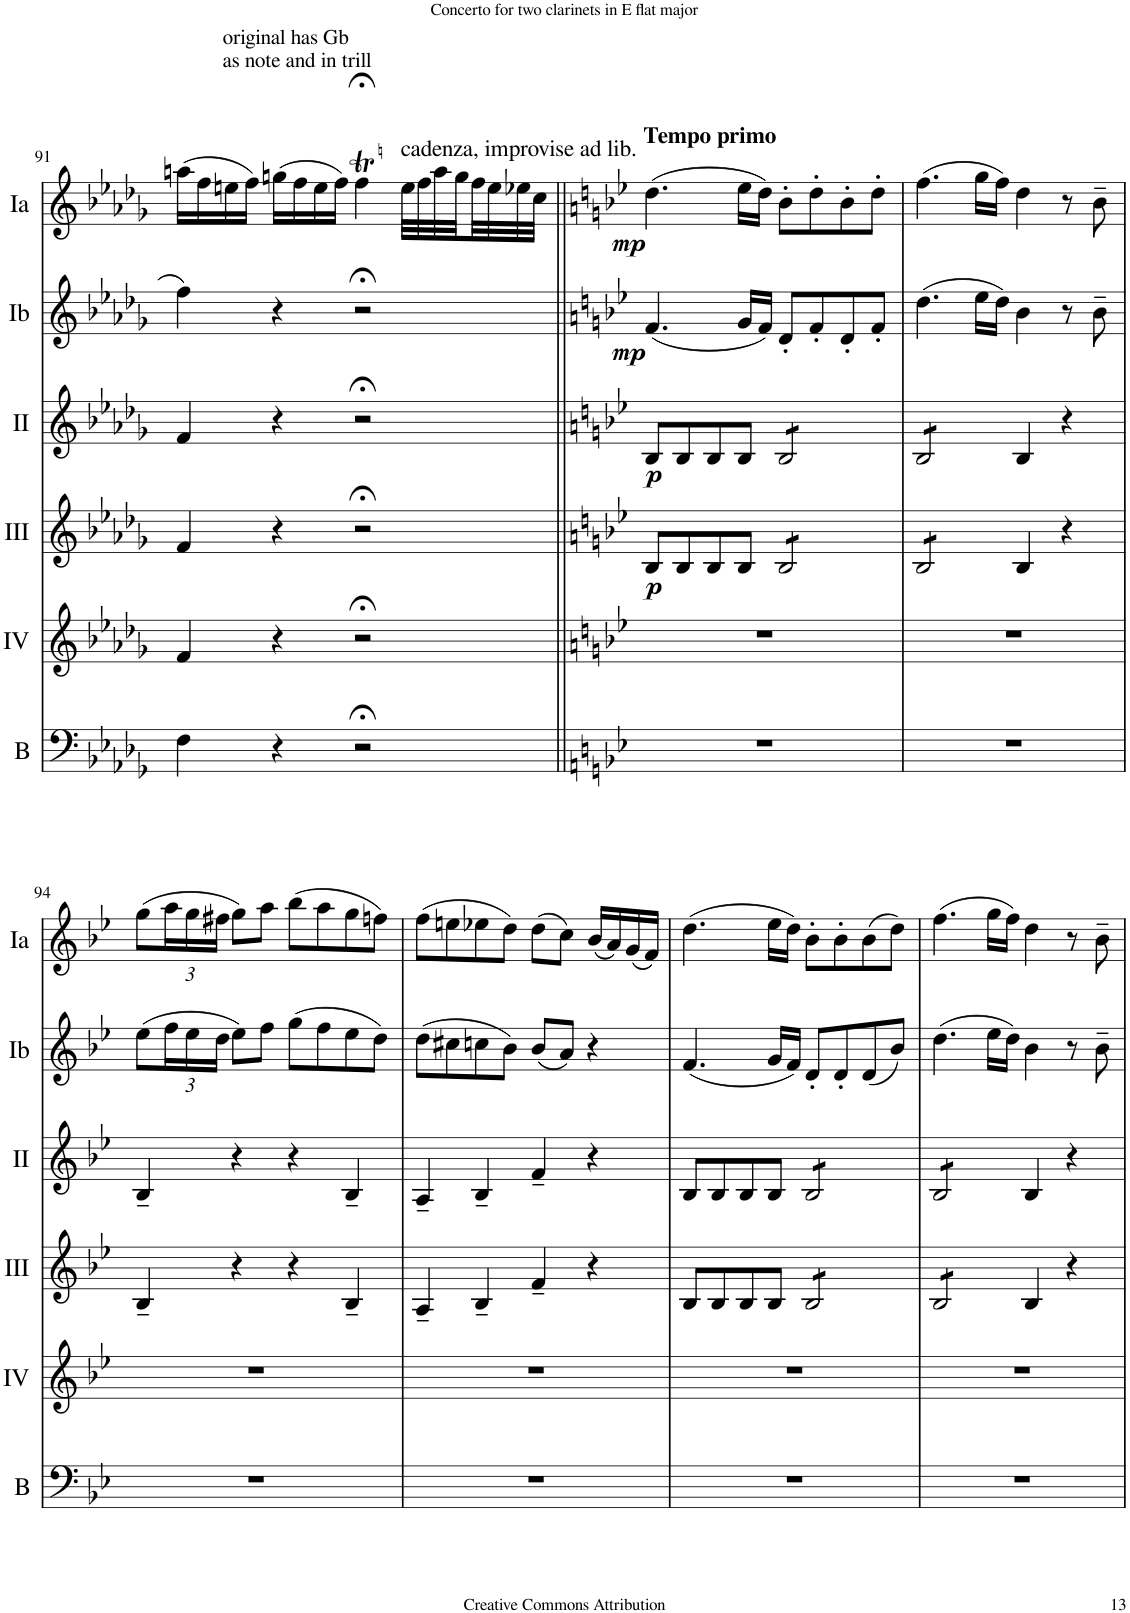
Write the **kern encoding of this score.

**kern	**kern	**kern	**dynam	**kern	**dynam	**kern	**dynam	**kern	**dynam
*part6	*part5	*part4	*part4	*part3	*part3	*part2	*part2	*part1	*part1
*staff6	*staff5	*staff4	*staff4	*staff3	*staff3	*staff2	*staff2	*staff1	*staff1
*I"Bass	*I"Acc. 4	*I"Acc. 3	*	*I"Acc. 2	*	*I"Acc. 1b	*	*I"Acc. 1a	*
*I'B	*	*	*	*	*	*	*	*	*
!!LO:PB:g=z
*clefF4	*clefG2	*clefG2	*	*clefG2	*	*clefG2	*	*clefG2	*
*Trd7c12	*Trd7c12	*	*	*	*	*	*	*	*
*k[b-e-a-d-g-]	*k[b-e-a-d-g-]	*k[b-e-a-d-g-]	*	*k[b-e-a-d-g-]	*	*k[b-e-a-d-g-]	*	*k[b-e-a-d-g-]	*
*M4/4	*M4/4	*M4/4	*	*M4/4	*	*M4/4	*	*M4/4	*
=91	=91	=91	=91	=91	=91	=91	=91	=91	=91
4F\	4f/	4f/	.	4f/	.	4ff\	.	(16aan\LL	.
.	.	.	.	.	.	.	.	16ff\	.
.	.	.	.	.	.	.	.	16een\	.
.	.	.	.	.	.	.	.	16ff\JJ)	.
!	!	!	!	!	!	!	!	!LO:TX:a:t=original has Gb	!
!	!	!	!	!	!	!	!	!LO:TX:a:t=as note and in trill	!
4r	4r	4r	.	4r	.	4r	.	(16ggn\LL	.
.	.	.	.	.	.	.	.	16ff\	.
.	.	.	.	.	.	.	.	16ee\	.
.	.	.	.	.	.	.	.	16ff\JJ)	.
2r;<	2r;<	2r;<	.	2r;<	.	2r;<	.	4ff;<t\	.
!	!	!	!	!	!	!	!	!LO:TX:a:t=cadenza, improvise ad lib.	!
.	.	.	.	.	.	.	.	32ee\LLL	.
.	.	.	.	.	.	.	.	32ff\	.
.	.	.	.	.	.	.	.	32aa\	.
.	.	.	.	.	.	.	.	32gg\	.
.	.	.	.	.	.	.	.	32ff\	.
.	.	.	.	.	.	.	.	32ee\	.
.	.	.	.	.	.	.	.	32ee-X\	.
.	.	.	.	.	.	.	.	32cc\JJJ	.
=92||	=92||	=92||	=92||	=92||	=92||	=92||	=92||	=92||	=92||
*k[b-e-]	*k[b-e-]	*k[b-e-]	*	*k[b-e-]	*	*k[b-e-]	*	*k[b-e-]	*
!	!	!	!	!	!	!	!	!LO:TX:a:B:t=Tempo primo	!
!	!	!	!LO:DY:b	!	!LO:DY:b	!	!LO:DY:b	!	!LO:DY:b
1r	1r	8B-/L	p	8B-/L	p	(4.f/	mp	(4.dd\	mp
.	.	8B-/	.	8B-/	.	.	.	.	.
.	.	8B-/	.	8B-/	.	.	.	.	.
.	.	8B-/J	.	8B-/J	.	16g/LL	.	16ee-\LL	.
.	.	.	.	.	.	16f/JJ)	.	16dd\JJ)	.
*	*	*tremolo	*	*	*	*	*	*	*
*	*	*	*	*tremolo	*	*	*	*	*
.	.	8B-/L	.	8B-/L	.	8d'/L	.	8b-'\L	.
.	.	8B-/	.	8B-/	.	8f'/	.	8dd'\	.
.	.	8B-/	.	8B-/	.	8d'/	.	8b-'\	.
.	.	8B-/J	.	8B-/J	.	8f'/J	.	8dd'\J	.
=93	=93	=93	=93	=93	=93	=93	=93	=93	=93
1r	1r	8B-/L	.	8B-/L	.	(4.dd\	.	(4.ff\	.
.	.	8B-/	.	8B-/	.	.	.	.	.
.	.	8B-/	.	8B-/	.	.	.	.	.
.	.	8B-/J	.	8B-/J	.	16ee-\LL	.	16gg\LL	.
*	*	*	*	*Xtremolo	*	*	*	*	*
*	*	*Xtremolo	*	*	*	*	*	*	*
.	.	.	.	.	.	16dd\JJ)	.	16ff\JJ)	.
.	.	4B-/	.	4B-/	.	4b-\	.	4dd\	.
.	.	4r	.	4r	.	8r	.	8r	.
.	.	.	.	.	.	8b-~\	.	8b-~\	.
!!LO:LB:g=z
=94	=94	=94	=94	=94	=94	=94	=94	=94	=94
1r	1r	4B-~/	.	4B-~/	.	(8ee-\L	.	(8gg\L	.
*	*	*	*	*	*	*Xbrackettup	*	*Xbrackettup	*
.	.	.	.	.	.	24ff\L	.	24aa\L	.
.	.	.	.	.	.	24ee-\	.	24gg\	.
.	.	.	.	.	.	24dd\JJ	.	24ff#X\JJ	.
.	.	4r	.	4r	.	8ee-\L)	.	8gg\L)	.
.	.	.	.	.	.	8ff\J	.	8aa\J	.
.	.	4r	.	4r	.	(8gg\L	.	(8bb-\L	.
.	.	.	.	.	.	8ff\	.	8aa\	.
.	.	4B-~/	.	4B-~/	.	8ee-\	.	8gg\	.
.	.	.	.	.	.	8dd\J)	.	8ffn\J)	.
=95	=95	=95	=95	=95	=95	=95	=95	=95	=95
1r	1r	4A~/	.	4A~/	.	(8dd\L	.	(8ff\L	.
.	.	.	.	.	.	8cc#X\	.	8een\	.
.	.	4B-~/	.	4B-~/	.	8ccn\	.	8ee-X\	.
.	.	.	.	.	.	8b-\J)	.	8dd\J)	.
.	.	4f~/	.	4f~/	.	(8b-/L	.	(8dd\L	.
.	.	.	.	.	.	8a/J)	.	8cc\J)	.
.	.	4r	.	4r	.	4r	.	(16b-/LL	.
.	.	.	.	.	.	.	.	16a/)	.
.	.	.	.	.	.	.	.	(16g/	.
.	.	.	.	.	.	.	.	16f/JJ)	.
=96	=96	=96	=96	=96	=96	=96	=96	=96	=96
1r	1r	8B-/L	.	8B-/L	.	(4.f/	.	(4.dd\	.
.	.	8B-/	.	8B-/	.	.	.	.	.
.	.	8B-/	.	8B-/	.	.	.	.	.
.	.	8B-/J	.	8B-/J	.	16g/LL	.	16ee-\LL	.
.	.	.	.	.	.	16f/JJ)	.	16dd\JJ)	.
*	*	*tremolo	*	*	*	*	*	*	*
*	*	*	*	*tremolo	*	*	*	*	*
.	.	8B-/L	.	8B-/L	.	8d'/L	.	8b-'\L	.
.	.	8B-/	.	8B-/	.	8d'/	.	8b-'\	.
.	.	8B-/	.	8B-/	.	(8d/	.	(8b-\	.
.	.	8B-/J	.	8B-/J	.	8b-/J)	.	8dd\J)	.
=97	=97	=97	=97	=97	=97	=97	=97	=97	=97
1r	1r	8B-/L	.	8B-/L	.	(4.dd\	.	(4.ff\	.
.	.	8B-/	.	8B-/	.	.	.	.	.
.	.	8B-/	.	8B-/	.	.	.	.	.
.	.	8B-/J	.	8B-/J	.	16ee-\LL	.	16gg\LL	.
*	*	*	*	*Xtremolo	*	*	*	*	*
*	*	*Xtremolo	*	*	*	*	*	*	*
.	.	.	.	.	.	16dd\JJ)	.	16ff\JJ)	.
.	.	4B-/	.	4B-/	.	4b-\	.	4dd\	.
.	.	4r	.	4r	.	8r	.	8r	.
.	.	.	.	.	.	8b-~\	.	8b-~\	.
=	=	=	=	=	=	=	=	=	=
*-	*-	*-	*-	*-	*-	*-	*-	*-	*-
